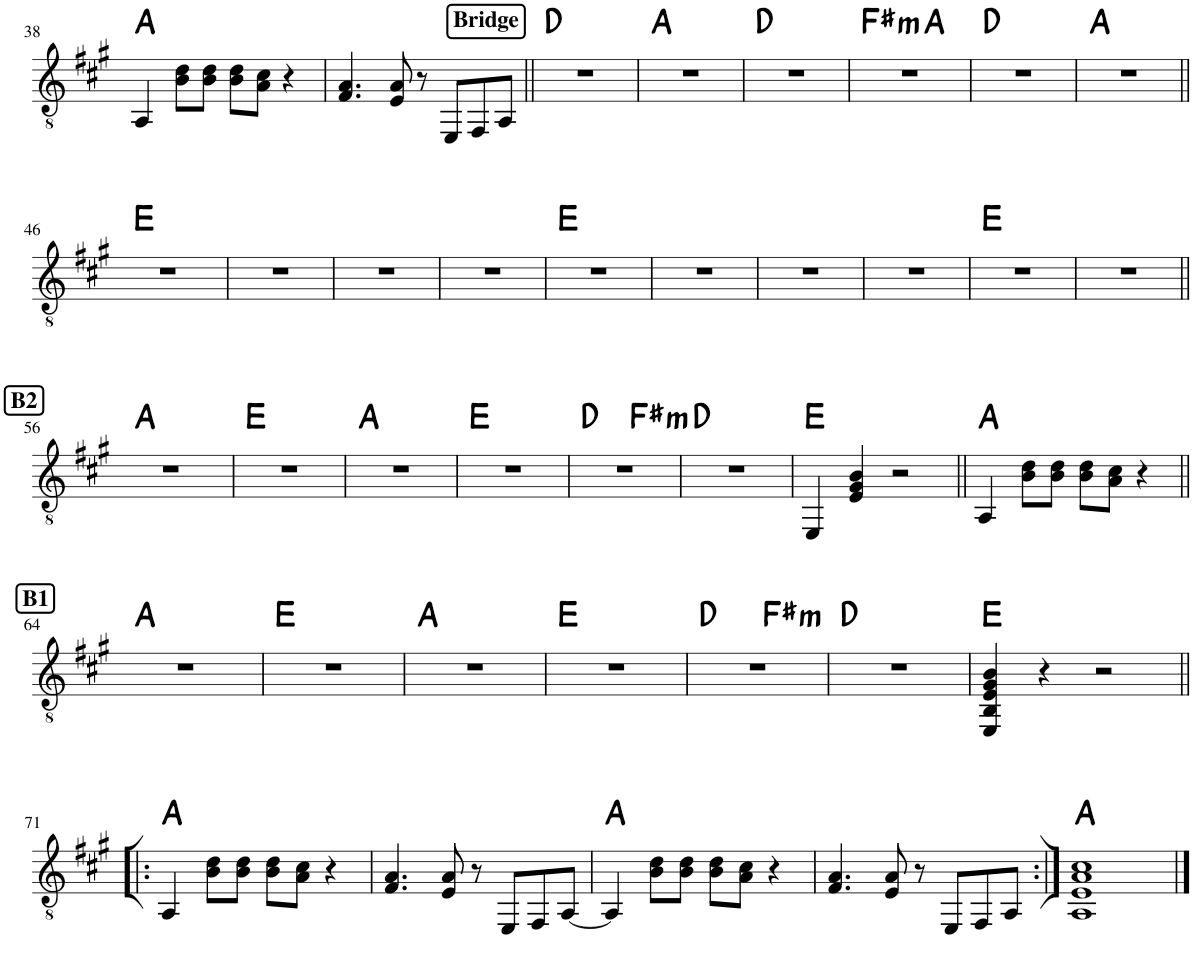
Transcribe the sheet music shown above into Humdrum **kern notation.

**kern	**harte
*part1	*part1
*staff1	*
*I"Classical Guitar	*
*I'Guit.	*
!!LO:PB:g=z
*clefGv2	*
*k[f#c#g#]	*
*M4/4	*
=38	=38
4AA/	A:maj
8B\ 8d\L	.
8B\ 8d\J	.
8B\ 8d\L	.
8A\ 8c#\J	.
4r	.
=39	=39
4.F#/ 4.A/	.
8E/ 8A/	.
8r	.
8EE/L	.
8FF#/	.
8AA/J	.
!!LO:REH:place=s1:a:B:cj:fs=11:t=Bridge
=40||	=40||
1r	D:maj
=41	=41
1r	A:maj
=42	=42
1r	D:maj
=43	=43
!	!LO:H:kt=m
*^	*
1r	2ryy	F#:min
.	2ryy	A:maj
*v	*v	*
=44	=44
1r	D:maj
=45	=45
1r	A:maj
!!LO:LB:g=z
=46||	=46||
1r	E:maj
=47	=47
1r	.
=48	=48
1r	.
=49	=49
1r	.
=50	=50
1r	E:maj
=51	=51
1r	.
=52	=52
1r	.
=53	=53
1r	.
=54	=54
1r	E:maj
=55	=55
1r	.
!!LO:LB:g=z
!!LO:REH:place=s1:a:B:cj:fs=11:t=B2
=56||	=56||
1r	A:maj
=57	=57
1r	E:maj
=58	=58
1r	A:maj
=59	=59
1r	E:maj
=60	=60
*^	*
1r	2ryy	D:maj
!	!	!LO:H:kt=m
.	2ryy	F#:min
*v	*v	*
=61	=61
1r	D:maj
=62	=62
4EE/	E:maj
4E/ 4G#/ 4B/	.
2r	.
=63||	=63||
4AA/	A:maj
8B\ 8d\L	.
8B\ 8d\J	.
8B\ 8d\L	.
8A\ 8c#\J	.
4r	.
!!LO:LB:g=z
!!LO:REH:place=s1:a:B:cj:fs=11:t=B1
=64||	=64||
1r	A:maj
=65	=65
1r	E:maj
=66	=66
1r	A:maj
=67	=67
1r	E:maj
=68	=68
*^	*
1r	2ryy	D:maj
!	!	!LO:H:kt=m
.	2ryy	F#:min
*v	*v	*
=69	=69
1r	D:maj
=70	=70
4EE/ 4BB/ 4E/ 4G#/ 4B/	E:maj
4r	.
2r	.
!!LO:LB:g=z
=71!|:	=71!|:
4AA/	A:maj
8B\ 8d\L	.
8B\ 8d\J	.
8B\ 8d\L	.
8A\ 8c#\J	.
4r	.
=72	=72
4.F#/ 4.A/	.
8E/ 8A/	.
8r	.
8EE/L	.
8FF#/	.
[8AA/J	.
=73	=73
4AA/]	A:maj
8B\ 8d\L	.
8B\ 8d\J	.
8B\ 8d\L	.
8A\ 8c#\J	.
4r	.
=74	=74
4.F#/ 4.A/	.
8E/ 8A/	.
8r	.
8EE/L	.
8FF#/	.
8AA/J	.
=75:|!	=75:|!
1AA 1E 1A 1c#	A:maj
==	==
*-	*-
